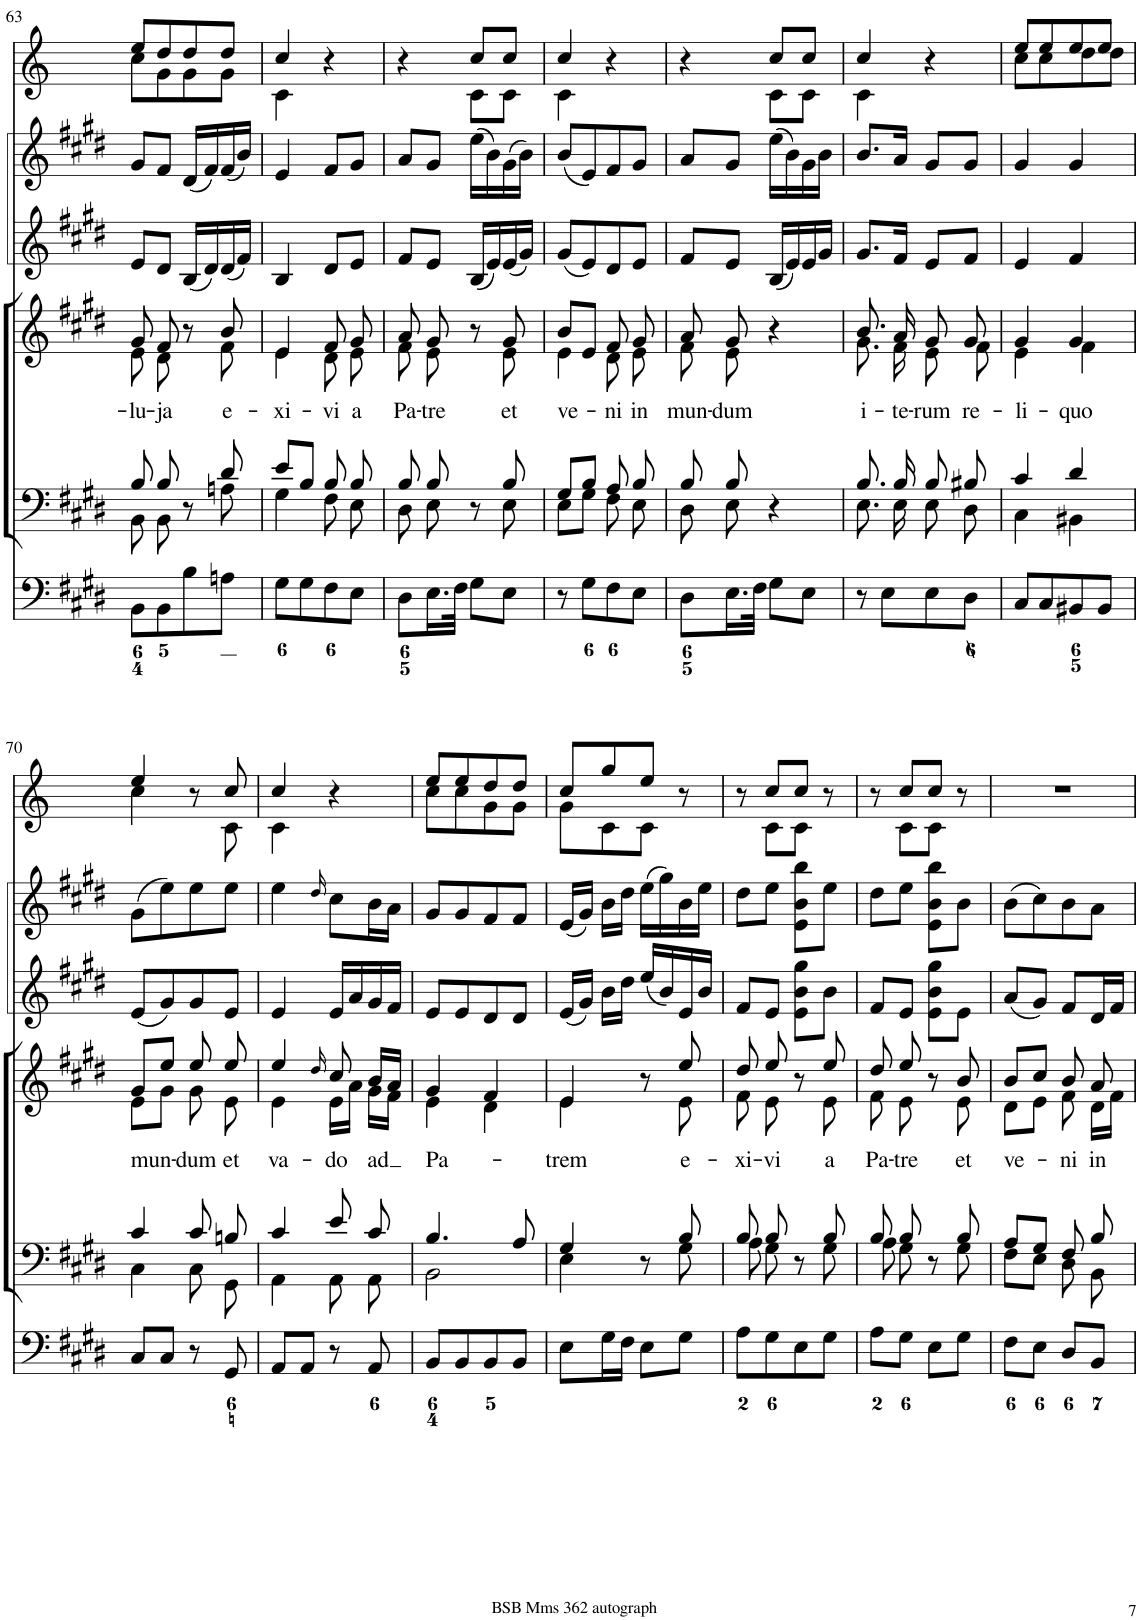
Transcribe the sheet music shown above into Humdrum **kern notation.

**kern	**kern	**kern	**text	**kern	**kern	**kern
*part6	*part5	*part4	*part4	*part3	*part2	*part1
*staff6	*staff5	*staff4	*staff4	*staff3	*staff2	*staff1
*I"Organ	*I"Voice	*I"Voice	*	*I"Violin	*I"Violini	*I"Corni in E
*	*	*	*	*I'Vln	*I'Vln	*
!!LO:PB:g=z
*clefF4	*clefF4	*clefG2	*	*clefG2	*clefG2	*clefG2
*	*	*	*	*	*	*Trd5c8
*k[f#c#g#d#]	*k[f#c#g#d#]	*k[f#c#g#d#]	*	*k[f#c#g#d#]	*k[f#c#g#d#]	*k[]
*M2/4	*M2/4	*M2/4	*	*M2/4	*M2/4	*M2/4
=63	=63	=63	=63	=63	=63	=63
*	*^	*	*	*	*	*
!	!	!	!	!LO:LY:b	!	!	!
*	*	*	*^	*	*	*	*^
8BB\L	8B/	8BB\	8g#/	8e\	-lu-	8e/L	8g#/L	8ee/L	8cc\L
!	!	!	!	!	!LO:LY:b	!	!	!	!
8BB\	8B/	8BB\	8f#/	8d#\	-ja	8d#/J	8f#/J	8dd/	8g\
8B\	8r	8ryy	8r	8ryy	.	(16B/LL	(16d#/LL	8dd/	8g\
.	.	.	.	.	.	16d#/)	16f#/)	.	.
!	!	!	!	!	!LO:LY:b	!	!	!	!
8An\J	8d#/	8An\	8b/	8f#\	e-	(16d#/	(16f#/	8dd/J	8g\J
.	.	.	.	.	.	16f#/JJ)	16b/JJ)	.	.
=64	=64	=64	=64	=64	=64	=64	=64	=64	=64
!	!	!	!	!	!LO:LY:b	!	!	!	!
8G#\L	8e/L	4G#\	4e/	4e\	-xi-	4B/	4e/	4cc/	4c\
8G#\	8B/J	.	.	.	.	.	.	.	.
!	!	!	!	!	!LO:LY:b	!	!	!	!
8F#\	8B/	8F#\	8f#/	8d#\	-vi	8d#/L	8f#/L	4r	4ryy
!	!	!	!	!	!LO:LY:b	!	!	!	!
8E\J	8B/	8E\	8g#/	8e\	a	8e/J	8g#/J	.	.
=65	=65	=65	=65	=65	=65	=65	=65	=65	=65
!	!	!	!	!	!LO:LY:b	!	!	!	!
8D#\L	8B/	8D#\	8a/	8f#\	Pa-	8f#/L	8a/L	4r	4ryy
!	!	!	!	!	!LO:LY:b	!	!	!	!
16.E\L	8B/	8E\	8g#/	8e\	-tre	8e/J	8g#/J	.	.
32F#\JJk	.	.	.	.	.	.	.	.	.
8G#\L	8r	8ryy	8r	8ryy	.	(16B/LL	(16ee\LL	8cc/L	8c\L
.	.	.	.	.	.	16e/)	16b\)	.	.
!	!	!	!	!	!LO:LY:b	!	!	!	!
8E\J	8B/	8E\	8g#/	8e\	et	(16e/	(16g#\	8cc/J	8c\J
.	.	.	.	.	.	16g#/JJ)	16b\JJ)	.	.
=66	=66	=66	=66	=66	=66	=66	=66	=66	=66
!	!	!	!	!	!LO:LY:b	!	!	!	!
8r	8G#/L	8E\L	8b/L	4e\	ve-	(8g#/L	(8b/L	4cc/	4c\
8G#\L	8B/J	8G#\J	8e/J	.	.	8e/)	8e/)	.	.
!	!	!	!	!	!LO:LY:b	!	!	!	!
8F#\	8A/	8F#\	8f#/	8d#\	-ni	8d#/	8f#/	4r	4ryy
!	!	!	!	!	!LO:LY:b	!	!	!	!
8E\J	8B/	8E\	8g#/	8e\	in	8e/J	8g#/J	.	.
=67	=67	=67	=67	=67	=67	=67	=67	=67	=67
!	!	!	!	!	!LO:LY:b	!	!	!	!
8D#\L	8B/	8D#\	8a/	8f#\	mun-	8f#/L	8a/L	4r	4ryy
!	!	!	!	!	!LO:LY:b	!	!	!	!
16.E\L	8B/	8E\	8g#/	8e\	-dum	8e/J	8g#/J	.	.
32F#\JJk	.	.	.	.	.	.	.	.	.
8G#\L	4r	4ryy	4r	4ryy	.	(16B/LL	(16ee\LL	8cc/L	8c\L
.	.	.	.	.	.	16e/)	16b\)	.	.
8E\J	.	.	.	.	.	16e/	16g#\	8cc/J	8c\J
.	.	.	.	.	.	16g#/JJ	16b\JJ	.	.
=68	=68	=68	=68	=68	=68	=68	=68	=68	=68
!	!	!	!	!	!LO:LY:b	!	!	!	!
8r	8.B/	8.E\	8.b/	8.g#\	i-	8.g#/L	8.b/L	4cc/	4c\
8E\L	.	.	.	.	.	.	.	.	.
!	!	!	!	!	!LO:LY:b	!	!	!	!
.	16B/	16E\	16a/	16f#\	-te-	16f#/Jk	16a/Jk	.	.
!	!	!	!	!	!LO:LY:b	!	!	!	!
8E\	8B/	8E\	8g#/	8e\	-rum	8e/L	8g#/L	4r	4ryy
!	!	!	!	!	!LO:LY:b	!	!	!	!
8D#\J	8B#X/	8D#\	8g#/	8f#\	re-	8f#/J	8g#/J	.	.
=69	=69	=69	=69	=69	=69	=69	=69	=69	=69
!	!	!	!	!	!LO:LY:b	!	!	!	!
8C#/L	4c#/	4C#\	4g#/	4e\	-li-	4e/	4g#/	8ee/L	8cc\L
8C#/	.	.	.	.	.	.	.	8ee/	8cc\
!	!	!	!	!	!LO:LY:b	!	!	!	!
8BB#X/	4d#/	4BB#X\	4g#/	4f#\	-quo	4f#/	4g#/	8ee/	8dd\
8BB#/J	.	.	.	.	.	.	.	8ee/J	8dd\J
!!LO:LB:g=z	!!
=70	=70	=70	=70	=70	=70	=70	=70	=70	=70
!	!	!	!	!	!LO:LY:b	!	!	!	!
8C#/L	4c#/	4C#\	8g#/L	8e\L	mun-	(8e/L	(8g#\L	4ee/	4cc\
8C#/J	.	.	8ee/J	8g#\J	.	8g#/)	8ee\)	.	.
!	!	!	!	!	!LO:LY:b	!	!	!	!
8r	8c#/	8C#\	8ee/	8g#\	-dum	8g#/	8ee\	8r	8ryy
!	!	!	!	!	!LO:LY:b	!	!	!	!
8GG#/	8Bn/	8GG#\	8ee/	8e\	et	8e/J	8ee\J	8cc/	8c\
=71	=71	=71	=71	=71	=71	=71	=71	=71	=71
!	!	!	!	!	!LO:LY:b	!	!	!	!
8AA/L	4c#/	4AA\	4ee/	4e\	va-	4e/	4ee\	4cc/	4c\
8AA/J	.	.	.	.	.	.	.	.	.
.	.	.	16qdd#/	.	.	.	16qdd#/	.	.
!	!	!	!	!	!LO:LY:b	!	!	!	!
8r	8e/	8AA\	8cc#/	16e\LL	-do	16e/LL	8cc#\L	4r	4ryy
.	.	.	.	16a\JJ	.	16a/	.	.	.
!	!	!	!	!	!LO:LY:b	!	!	!	!
8AA/	8c#/	8AA\	16b/LL	16g#\LL	ad	16g#/	16b\L	.	.
.	.	.	16a/JJ	16f#\JJ	.	16f#/JJ	16a\JJ	.	.
=72	=72	=72	=72	=72	=72	=72	=72	=72	=72
!	!	!	!	!	!LO:LY:b	!	!	!	!
8BB/L	4.B/	2BB\	4g#/	4e\	Pa-	8e/L	8g#/L	8ee/L	8cc\L
8BB/	.	.	.	.	.	8e/	8g#/	8ee/	8cc\
8BB/	.	.	4f#/	4d#\	.	8d#/	8f#/	8dd/	8g\
8BB/J	8A/	.	.	.	.	8d#/J	8f#/J	8dd/J	8g\J
=73	=73	=73	=73	=73	=73	=73	=73	=73	=73
!	!	!	!	!	!LO:LY:b	!	!	!	!
8E\L	4G#/	4E\	4e/	4e\	-trem	(16e/LL	(16e/LL	8cc/L	8g\L
.	.	.	.	.	.	16g#/JJ)	16g#/JJ)	.	.
16G#\L	.	.	.	.	.	16b\LL	16b\LL	8gg/	8c\
16F#\JJ	.	.	.	.	.	16dd#\JJ	16dd#\JJ	.	.
8E\L	8r	8ryy	8r	8ryy	.	(16ee/LL	(16ee\LL	8ee/J	8c\J
.	.	.	.	.	.	16b/)	16gg#\)	.	.
!	!	!	!	!	!LO:LY:b	!	!	!	!
8G#\J	8B/	8G#\	8ee/	8e\	e-	16e/	16b\	8r	8ryy
.	.	.	.	.	.	16b/JJ	16ee\JJ	.	.
=74	=74	=74	=74	=74	=74	=74	=74	=74	=74
!	!	!	!	!	!LO:LY:b	!	!	!	!
8A\L	8B/	8A\	8dd#/	8f#\	-xi-	8f#/L	8dd#\L	8r	8ryy
!	!	!	!	!	!LO:LY:b	!	!	!	!
8G#\	8B/	8G#\	8ee/	8e\	-vi	8e/J	8ee\J	8cc/L	8c\L
8E\	8r	8ryy	8r	8ryy	.	8e\ 8b\ 8gg#\L	8e\ 8b\ 8bb\L	8cc/J	8c\J
!	!	!	!	!	!LO:LY:b	!	!	!	!
8G#\J	8B/	8G#\	8ee/	8e\	a	8b\J	8ee\J	8r	8ryy
=75	=75	=75	=75	=75	=75	=75	=75	=75	=75
!	!	!	!	!	!LO:LY:b	!	!	!	!
8A\L	8B/	8A\	8dd#/	8f#\	Pa-	8f#/L	8dd#\L	8r	8ryy
!	!	!	!	!	!LO:LY:b	!	!	!	!
8G#\J	8B/	8G#\	8ee/	8e\	-tre	8e/J	8ee\J	8cc/L	8c\L
8E\L	8r	8ryy	8r	8ryy	.	8e\ 8b\ 8gg#\L	8e\ 8b\ 8bb\L	8cc/J	8c\J
!	!	!	!	!	!LO:LY:b	!	!	!	!
8G#\J	8B/	8G#\	8b/	8e\	et	8e\J	8b\J	8r	8ryy
=76	=76	=76	=76	=76	=76	=76	=76	=76	=76
!	!	!	!	!	!LO:LY:b	!	!	!	!
*	*	*	*	*	*	*	*	*v	*v
8F#\L	8A/L	8F#\L	8b/L	8d#\L	ve-	(8a/L	(8b\L	2r
8E\J	8G#/J	8E\J	8cc#/J	8e\J	.	8g#/J)	8cc#\)	.
!	!	!	!	!	!LO:LY:b	!	!	!
8D#/L	8F#/	8D#\	8b/	8f#\	-ni	8f#/L	8b\	.
!	!	!	!	!	!LO:LY:b	!	!	!
8BB/J	8B/	8BB\	8a/	16d#\LL	in	16d#/L	8a\J	.
.	.	.	.	16f#\JJ	.	16f#/JJ	.	.
*	*v	*v	*	*	*	*	*	*
*	*	*v	*v	*	*	*	*
=	=	=	=	=	=	=
*-	*-	*-	*-	*-	*-	*-
